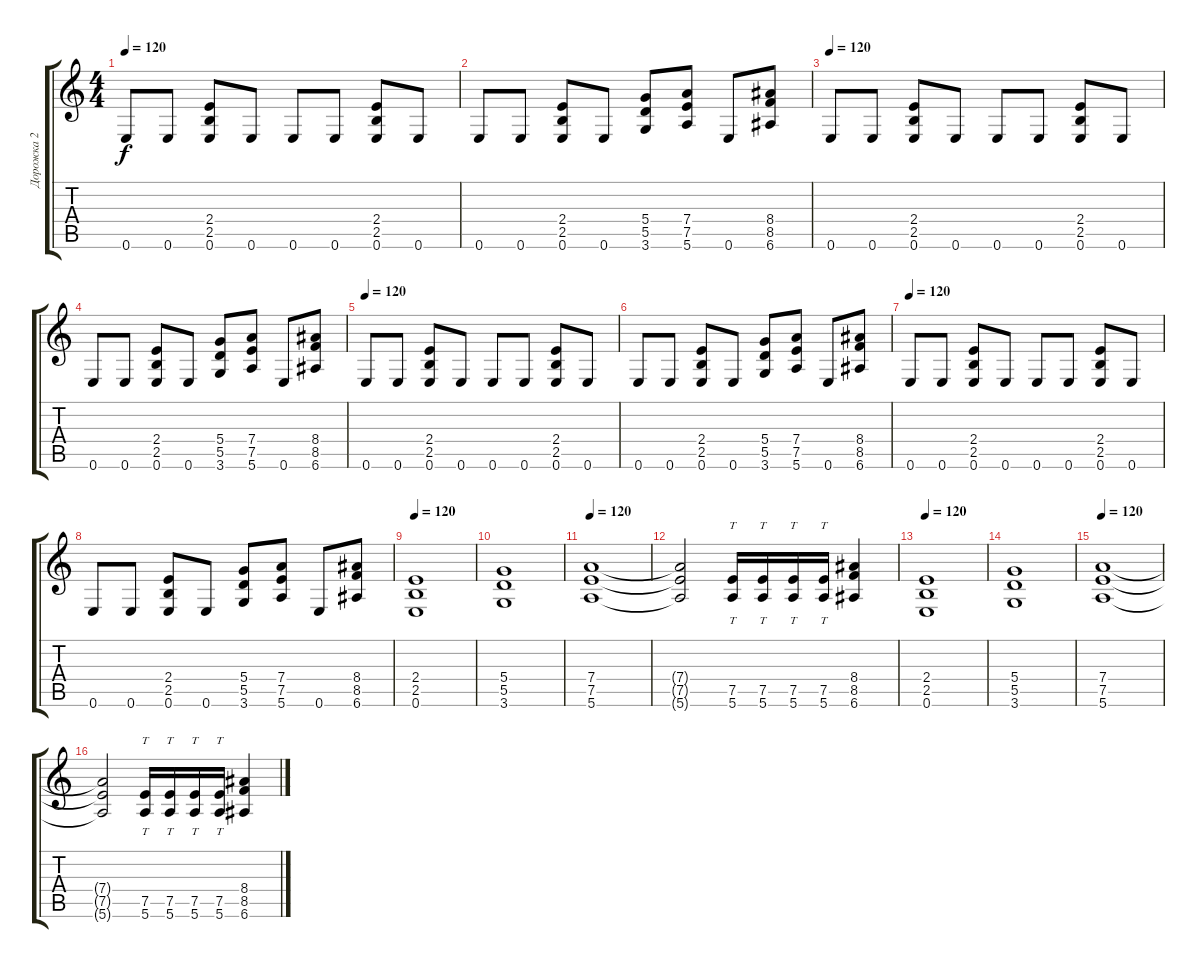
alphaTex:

\track ("Дорожка 2" "Дорожка 2") {instrument distortionguitar}
\staff {score tabs}
\tuning (E4 B3 G3 D3 A2 E2) {hide}
\ts (4 4)
\tempo 120
\clef g2
\ks c
0.6.8{dy f} 0.6.8 (2.4 2.5 0.6).8 0.6.8 0.6.8 0.6.8 (2.4 2.5 0.6).8 0.6.8 |
0.6.8 0.6.8 (2.4 2.5 0.6).8 0.6.8 (5.4 5.5 3.6).8 (7.4 7.5 5.6).8 0.6.8 (8.4 8.5 6.6).8 |
\tempo 120
0.6.8 0.6.8 (2.4 2.5 0.6).8 0.6.8 0.6.8 0.6.8 (2.4 2.5 0.6).8 0.6.8 |
0.6.8 0.6.8 (2.4 2.5 0.6).8 0.6.8 (5.4 5.5 3.6).8 (7.4 7.5 5.6).8 0.6.8 (8.4 8.5 6.6).8 |
\tempo 120
0.6.8 0.6.8 (2.4 2.5 0.6).8 0.6.8 0.6.8 0.6.8 (2.4 2.5 0.6).8 0.6.8 |
0.6.8 0.6.8 (2.4 2.5 0.6).8 0.6.8 (5.4 5.5 3.6).8 (7.4 7.5 5.6).8 0.6.8 (8.4 8.5 6.6).8 |
\tempo 120
0.6.8 0.6.8 (2.4 2.5 0.6).8 0.6.8 0.6.8 0.6.8 (2.4 2.5 0.6).8 0.6.8 |
0.6.8 0.6.8 (2.4 2.5 0.6).8 0.6.8 (5.4 5.5 3.6).8 (7.4 7.5 5.6).8 0.6.8 (8.4 8.5 6.6).8 |
\tempo 120
(2.4 2.5 0.6).1 |
(5.4 5.5 3.6).1 |
\tempo 120
(7.4 7.5 5.6).1 |
(7.4{t} 7.5{t} 5.6{t}).2 (7.5 5.6).16{tt} (7.5 5.6).16{tt} (7.5 5.6).16{tt} (7.5 5.6).16{tt} (8.4 8.5 6.6).4 |
\tempo 120
(2.4 2.5 0.6).1 |
(5.4 5.5 3.6).1 |
\tempo 120
(7.4 7.5 5.6).1 |
(7.4{t} 7.5{t} 5.6{t}).2 (7.5 5.6).16{tt} (7.5 5.6).16{tt} (7.5 5.6).16{tt} (7.5 5.6).16{tt} (8.4 8.5 6.6).4
